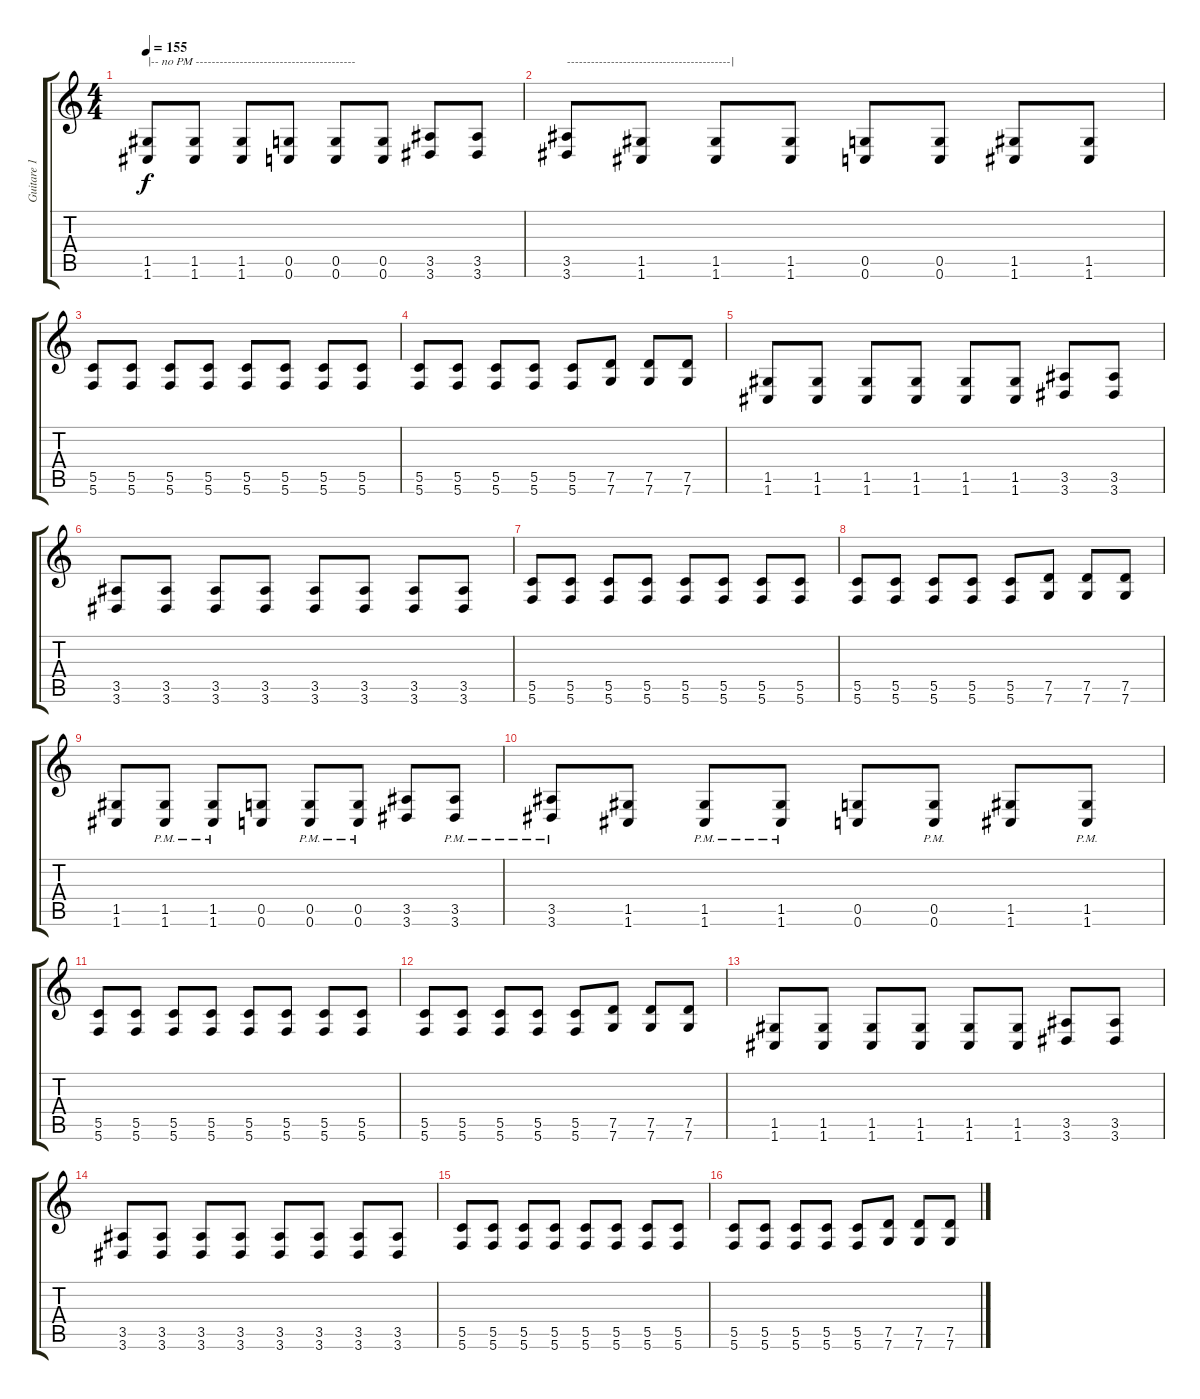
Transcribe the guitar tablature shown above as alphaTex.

\track ("Guitare 1" "Guitare 1") {instrument distortionguitar}
\staff {score tabs}
\tuning (D4 A3 F3 C3 G2 C2) {hide}
\ts (4 4)
\tempo 155
\clef g2
\ks c
(1.5 1.6).8{txt "|-- no PM ----------------------------------------" dy f} (1.5 1.6).8 (1.5 1.6).8 (0.5 0.6).8 (0.5 0.6).8 (0.5 0.6).8 (3.5 3.6).8 (3.5 3.6).8 |
(3.5 3.6).8{txt "-----------------------------------------|"} (1.5 1.6).8 (1.5 1.6).8 (1.5 1.6).8 (0.5 0.6).8 (0.5 0.6).8 (1.5 1.6).8 (1.5 1.6).8 |
\section ("" "")
(5.5 5.6).8 (5.5 5.6).8 (5.5 5.6).8 (5.5 5.6).8 (5.5 5.6).8 (5.5 5.6).8 (5.5 5.6).8 (5.5 5.6).8 |
(5.5 5.6).8 (5.5 5.6).8 (5.5 5.6).8 (5.5 5.6).8 (5.5 5.6).8 (7.5 7.6).8 (7.5 7.6).8 (7.5 7.6).8 |
(1.5 1.6).8 (1.5 1.6).8 (1.5 1.6).8 (1.5 1.6).8 (1.5 1.6).8 (1.5 1.6).8 (3.5 3.6).8 (3.5 3.6).8 |
(3.5 3.6).8 (3.5 3.6).8 (3.5 3.6).8 (3.5 3.6).8 (3.5 3.6).8 (3.5 3.6).8 (3.5 3.6).8 (3.5 3.6).8 |
(5.5 5.6).8 (5.5 5.6).8 (5.5 5.6).8 (5.5 5.6).8 (5.5 5.6).8 (5.5 5.6).8 (5.5 5.6).8 (5.5 5.6).8 |
(5.5 5.6).8 (5.5 5.6).8 (5.5 5.6).8 (5.5 5.6).8 (5.5 5.6).8 (7.5 7.6).8 (7.5 7.6).8 (7.5 7.6).8 |
(1.5 1.6).8 (1.5{pm} 1.6{pm}).8 (1.5{pm} 1.6{pm}).8 (0.5 0.6).8 (0.5{pm} 0.6{pm}).8 (0.5{pm} 0.6{pm}).8 (3.5 3.6).8 (3.5{pm} 3.6{pm}).8 |
(3.5{pm} 3.6{pm}).8 (1.5 1.6).8 (1.5{pm} 1.6{pm}).8 (1.5{pm} 1.6{pm}).8 (0.5 0.6).8 (0.5{pm} 0.6{pm}).8 (1.5 1.6).8 (1.5{pm} 1.6{pm}).8 |
(5.5 5.6).8 (5.5 5.6).8 (5.5 5.6).8 (5.5 5.6).8 (5.5 5.6).8 (5.5 5.6).8 (5.5 5.6).8 (5.5 5.6).8 |
(5.5 5.6).8 (5.5 5.6).8 (5.5 5.6).8 (5.5 5.6).8 (5.5 5.6).8 (7.5 7.6).8 (7.5 7.6).8 (7.5 7.6).8 |
(1.5 1.6).8 (1.5 1.6).8 (1.5 1.6).8 (1.5 1.6).8 (1.5 1.6).8 (1.5 1.6).8 (3.5 3.6).8 (3.5 3.6).8 |
(3.5 3.6).8 (3.5 3.6).8 (3.5 3.6).8 (3.5 3.6).8 (3.5 3.6).8 (3.5 3.6).8 (3.5 3.6).8 (3.5 3.6).8 |
(5.5 5.6).8 (5.5 5.6).8 (5.5 5.6).8 (5.5 5.6).8 (5.5 5.6).8 (5.5 5.6).8 (5.5 5.6).8 (5.5 5.6).8 |
(5.5 5.6).8 (5.5 5.6).8 (5.5 5.6).8 (5.5 5.6).8 (5.5 5.6).8 (7.5 7.6).8 (7.5 7.6).8 (7.5 7.6).8
